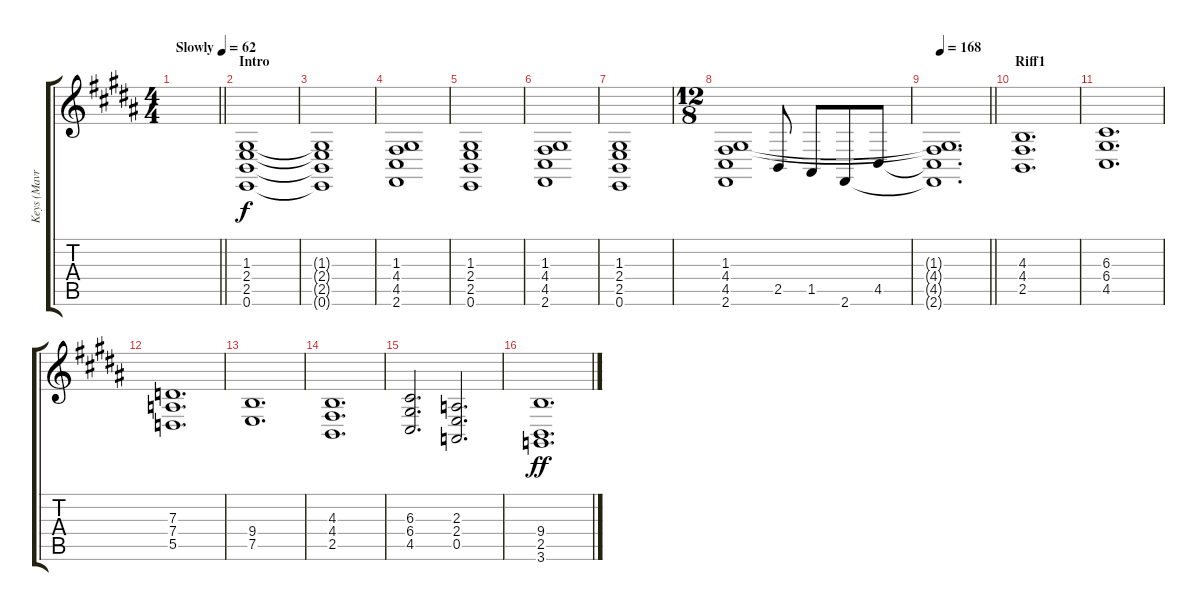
\track ("Keys (Mavrin)" "Keys (Mavr") {instrument stringensemble1}
\staff {score tabs}
\tuning (E4 B3 G3 D3 A2 E2) {hide}
\ts (4 4)
\tempo (62 "Slowly")
\clef g2
\barLineRight lightlight
\ks b
|
\section ("" "Intro")
(1.3 2.4 2.5 0.6).1 |
(1.3{t} 2.4{t} 2.5{t} 0.6{t}).1 |
(1.3 4.4 4.5 2.6).1 |
(1.3 2.4 2.5 0.6).1 |
(1.3 4.4 4.5 2.6).1 |
(1.3 2.4 2.5 0.6).1 |
\ts (12 8)
(1.3 4.4 4.5 2.6).1 2.5.8 1.5.8 2.6.8 4.5.8 |
\tempo 168
\barLineRight lightlight
(1.3{t} 4.4{t} 4.5{t} 2.6{t}).1{d} |
\section ("" "Riff1")
(4.3 4.4 2.5).1{d} |
(6.3 6.4 4.5).1{d} |
(7.3 7.4 5.5).1{d} |
(9.4 7.5).1{d} |
(4.3 4.4 2.5).1{d} |
(6.3 6.4 4.5).2{d} (2.3 2.4 0.5).2{d} |
(9.4 2.5 3.6).1{d dy ff}
